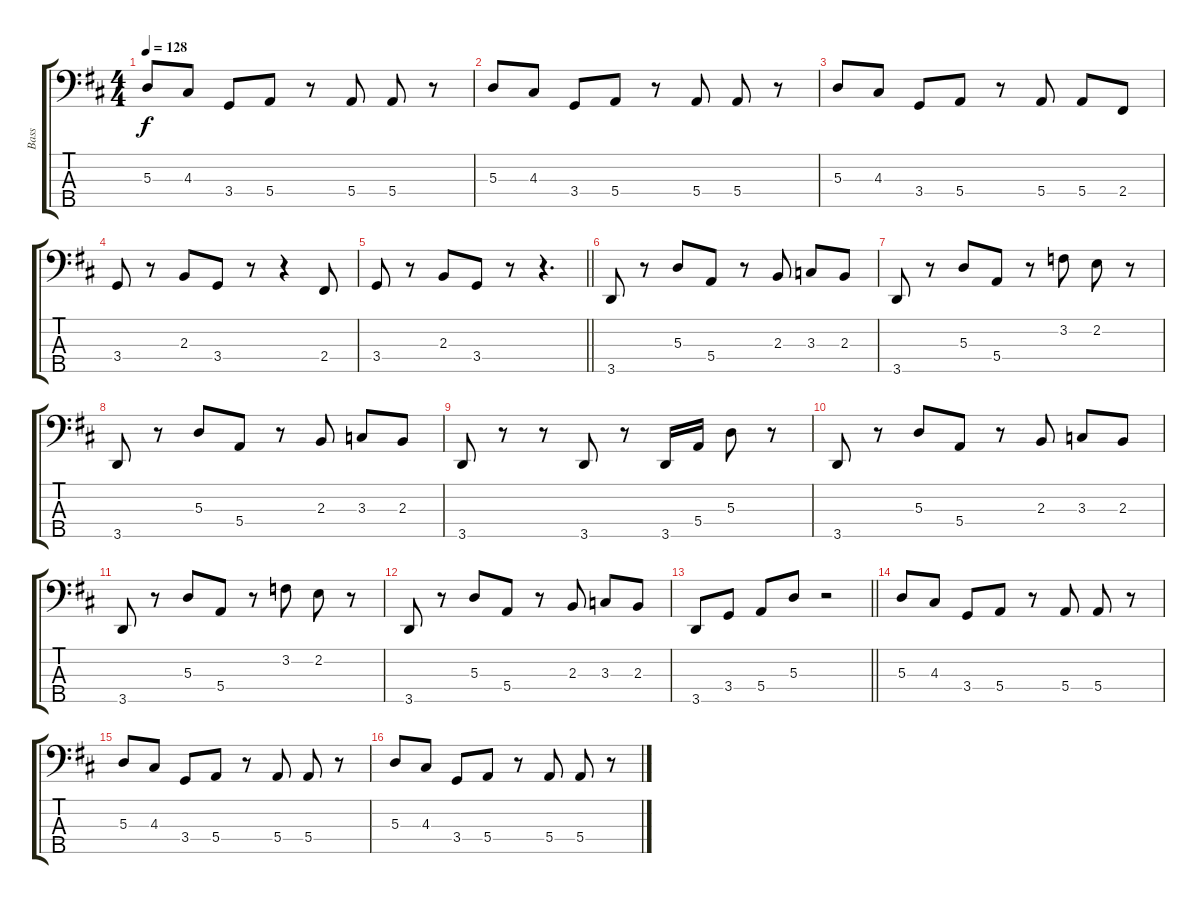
\track ("Bass" "Bass") {instrument electricbasspick}
\staff {score tabs}
\tuning (G2 D2 A1 E1 B0) {hide}
\ts (4 4)
\tempo 128
\clef f4
\ks d
5.3.8{dy f} 4.3.8 3.4.8 5.4.8 r.8 5.4.8 5.4.8 r.8 |
5.3.8 4.3.8 3.4.8 5.4.8 r.8 5.4.8 5.4.8 r.8 |
5.3.8 4.3.8 3.4.8 5.4.8 r.8 5.4.8 5.4.8 2.4.8 |
3.4.8 r.8 2.3.8 3.4.8 r.8 r.4 2.4.8 |
\barLineRight lightlight
3.4.8 r.8 2.3.8 3.4.8 r.8 r.4{d} |
3.5.8 r.8 5.3.8 5.4.8 r.8 2.3.8 3.3.8 2.3.8 |
3.5.8 r.8 5.3.8 5.4.8 r.8 3.2.8 2.2.8 r.8 |
3.5.8 r.8 5.3.8 5.4.8 r.8 2.3.8 3.3.8 2.3.8 |
3.5.8 r.8 r.8 3.5.8 r.8 3.5.16 5.4.16 5.3.8 r.8 |
3.5.8 r.8 5.3.8 5.4.8 r.8 2.3.8 3.3.8 2.3.8 |
3.5.8 r.8 5.3.8 5.4.8 r.8 3.2.8 2.2.8 r.8 |
3.5.8 r.8 5.3.8 5.4.8 r.8 2.3.8 3.3.8 2.3.8 |
\barLineRight lightlight
3.5.8 3.4.8 5.4.8 5.3.8 r.2 |
5.3.8 4.3.8 3.4.8 5.4.8 r.8 5.4.8 5.4.8 r.8 |
5.3.8 4.3.8 3.4.8 5.4.8 r.8 5.4.8 5.4.8 r.8 |
5.3.8 4.3.8 3.4.8 5.4.8 r.8 5.4.8 5.4.8 r.8
